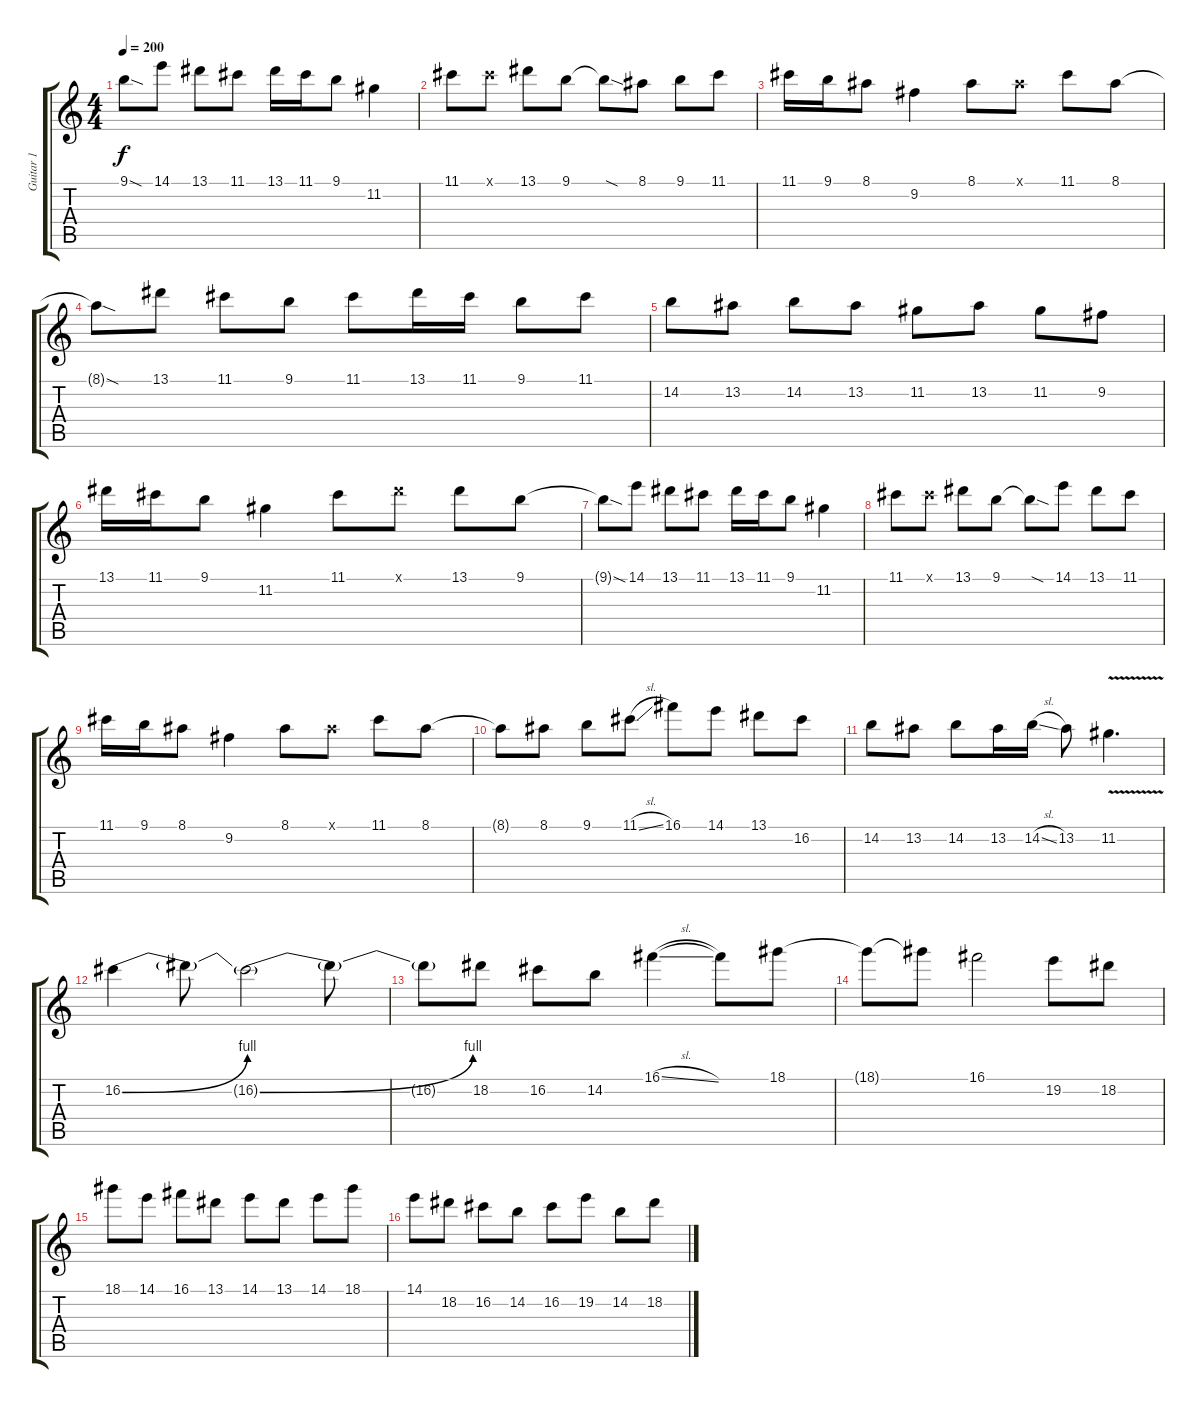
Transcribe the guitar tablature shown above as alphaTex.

\track ("Guitar 1" "Guitar 1") {instrument distortionguitar}
\staff {score tabs}
\tuning (D4 A3 F3 C3 G2 D2) {hide}
\ts (4 4)
\tempo 200
\clef g2
\ks c
9.1{sod t}.8{dy f} 14.1.8 13.1.8 11.1.8 13.1.16 11.1.16 9.1.8 11.2.4 |
11.1.8 11.1{x}.8 13.1.8 9.1.8 9.1{sod t}.8 8.1.8 9.1.8 11.1.8 |
11.1.16 9.1.16 8.1.8 9.2.4 8.1.8 8.1{x}.8 11.1.8 8.1.8 |
8.1{sod t}.8 13.1.8 11.1.8 9.1.8 11.1.8 13.1.16 11.1.16 9.1.8 11.1.8 |
14.2.8 13.2.8 14.2.8 13.2.8 11.2.8 13.2.8 11.2.8 9.2.8 |
13.1.16 11.1.16 9.1.8 11.2.4 11.1.8 13.1{x}.8 13.1.8 9.1.8 |
9.1{sod t}.8 14.1.8 13.1.8 11.1.8 13.1.16 11.1.16 9.1.8 11.2.4 |
11.1.8 11.1{x}.8 13.1.8 9.1.8 9.1{sod t}.8 14.1.8 13.1.8 11.1.8 |
11.1.16 9.1.16 8.1.8 9.2.4 8.1.8 8.1{x}.8 11.1.8 8.1.8 |
8.1{t}.8 8.1.8 9.1.8 11.1{sl}.8 16.1.8 14.1.8 13.1.8 16.2.8 |
14.2.8 13.2.8 14.2.8 13.2.16 14.2{sl}.16 13.2.8 11.2{v}.4{d} |
16.2{be (bend 0 0 60 4)}.4 16.2{t}.8 16.2{be (bend 0 0 60 4) t}.2 16.2{t}.8 |
16.2{t}.8 18.2.8 16.2.8 14.2.8 16.1{sl}.4 16.1{t}.8 18.1.8 |
18.1{t}.8 18.1{t}.8 16.1.2 19.2.8 18.2.8 |
18.1.8 14.1.8 16.1.8 13.1.8 14.1.8 13.1.8 14.1.8 18.1.8 |
14.1.8 18.2.8 16.2.8 14.2.8 16.2.8 19.2.8 14.2.8 18.2.8
